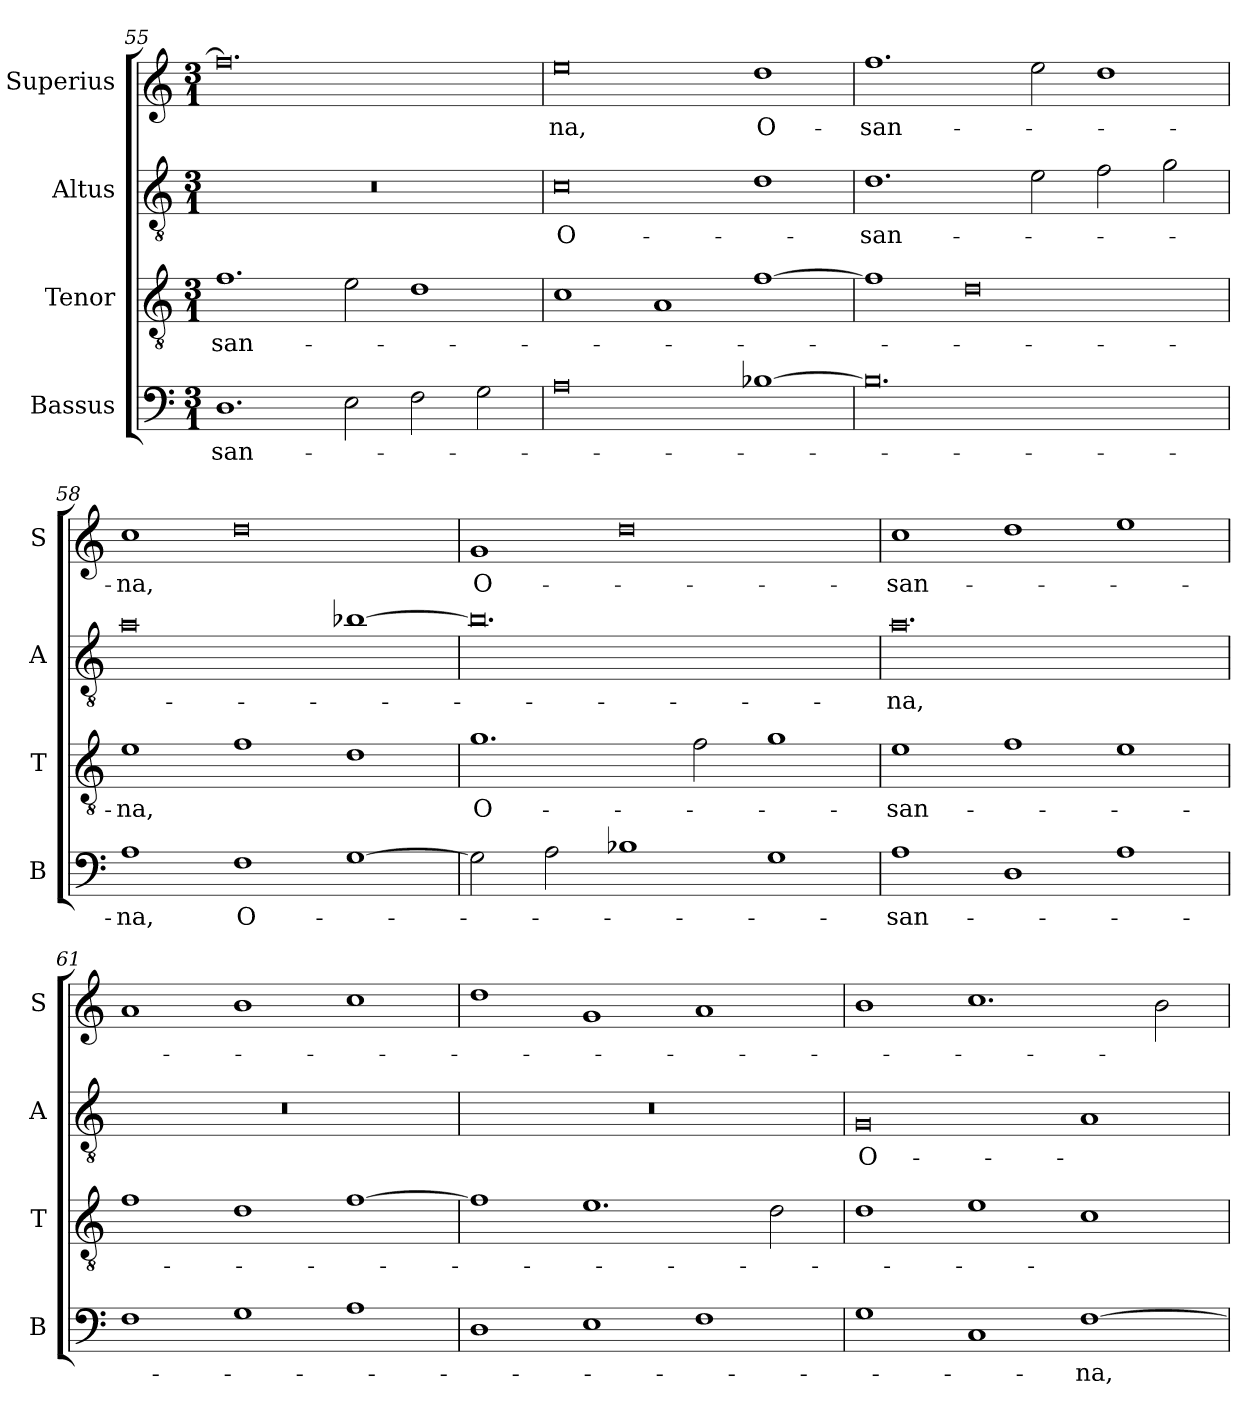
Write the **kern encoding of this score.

**kern	**text	**kern	**text	**kern	**text	**kern	**text
*part4	*part4	*part3	*part3	*part2	*part2	*part1	*part1
*staff4	*staff4	*staff3	*staff3	*staff2	*staff2	*staff1	*staff1
*I"Bassus	*	*I"Tenor	*	*I"Altus	*	*I"Superius	*
*I'B	*	*I'T	*	*I'A	*	*I'S	*
*clefF4	*	*clefGv2	*	*clefGv2	*	*clefG2	*
*k[]	*	*k[]	*	*k[]	*	*k[]	*
*M3/1	*	*M3/1	*	*M3/1	*	*M3/1	*
=55	=55	=55	=55	=55	=55	=55	=55
1.D	-san-	1.f	-san-	0.r	.	0.ff]	.
2E\	.	2e\	.	.	.	.	.
2F\	.	1d	.	.	.	.	.
2G\	.	.	.	.	.	.	.
!!LO:LB:g=z
=56	=56	=56	=56	=56	=56	=56	=56
0A	.	1c	.	0c	O-	0ee	-na,
.	.	1A	.	.	.	.	.
[1B-X	.	[1f	.	1d	.	1dd	O-
=57	=57	=57	=57	=57	=57	=57	=57
0.B-]	.	1f]	.	1.d	-san-	1.ff	-san-
.	.	0d	.	.	.	.	.
.	.	.	.	2e\	.	2ee\	.
.	.	.	.	2f\	.	1dd	.
.	.	.	.	2g\	.	.	.
=58	=58	=58	=58	=58	=58	=58	=58
1A	-na,	1e	-na,	0a	.	1cc	-na,
1F	O-	1f	.	.	.	0dd	.
[1G	.	1d	.	[1b-X	.	.	.
=59	=59	=59	=59	=59	=59	=59	=59
2G\]	.	1.g	O-	0.b-]	.	1g	O-
2A\	.	.	.	.	.	.	.
1B-X	.	.	.	.	.	0dd	.
.	.	2f\	.	.	.	.	.
1G	.	1g	.	.	.	.	.
=60	=60	=60	=60	=60	=60	=60	=60
1A	-san-	1e	-san-	0.a	-na,	1cc	-san-
1D	.	1f	.	.	.	1dd	.
1A	.	1e	.	.	.	1ee	.
=61	=61	=61	=61	=61	=61	=61	=61
1F	.	1f	.	0.r	.	1a	.
1G	.	1d	.	.	.	1b	.
1A	.	[1f	.	.	.	1cc	.
=62	=62	=62	=62	=62	=62	=62	=62
1D	.	1f]	.	0.r	.	1dd	.
1E	.	1.e	.	.	.	1g	.
1F	.	.	.	.	.	1a	.
.	.	2d\	.	.	.	.	.
!!LO:LB:g=z
=63	=63	=63	=63	=63	=63	=63	=63
1G	.	1d	.	0G	O-	1b	.
1C	.	1e	.	.	.	1.cc	.
[1F	-na,	1c	.	1A	.	.	.
.	.	.	.	.	.	2b\	.
=	=	=	=	=	=	=	=
*-	*-	*-	*-	*-	*-	*-	*-
